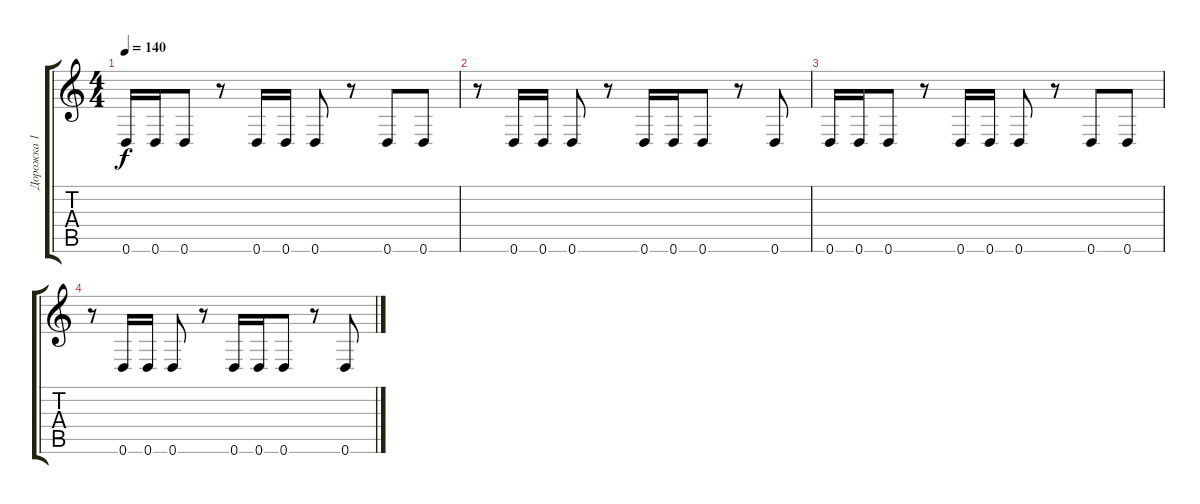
\track ("Дорожка 1" "Дорожка 1") {instrument distortionguitar}
\staff {score tabs}
\tuning (E4 B3 G3 D3 A2 D2) {hide}
\ts (4 4)
\tempo 140
\clef g2
\ks c
0.6.16{dy f} 0.6.16 0.6.8 r.8 0.6.16 0.6.16 0.6.8 r.8 0.6.8 0.6.8 |
r.8 0.6.16 0.6.16 0.6.8 r.8 0.6.16 0.6.16 0.6.8 r.8 0.6.8 |
0.6.16 0.6.16 0.6.8 r.8 0.6.16 0.6.16 0.6.8 r.8 0.6.8 0.6.8 |
r.8 0.6.16 0.6.16 0.6.8 r.8 0.6.16 0.6.16 0.6.8 r.8 0.6.8
